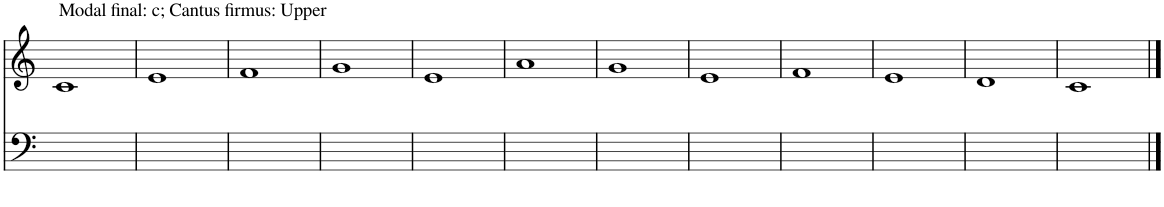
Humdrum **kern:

**kern	**kern
*part2	*part1
*staff2	*staff1
*I"Piano	*I"Piano
*I'Pno	*I'Pno
!!LO:PB:g=z
*clefF4	*clefG2
*k[]	*k[]
*M4/4	*M4/4
=131	=131
!	!LO:TX:a:t=Modal final&colon; c; Cantus firmus&colon; Upper
1ryy	1c
=132	=132
1ryy	1e
=133	=133
1ryy	1f
=134	=134
1ryy	1g
=135	=135
1ryy	1e
=136	=136
1ryy	1a
=137	=137
1ryy	1g
=138	=138
1ryy	1e
=139	=139
1ryy	1f
=140	=140
1ryy	1e
=141	=141
1ryy	1d
=142	=142
1ryy	1c
==	==
*-	*-
